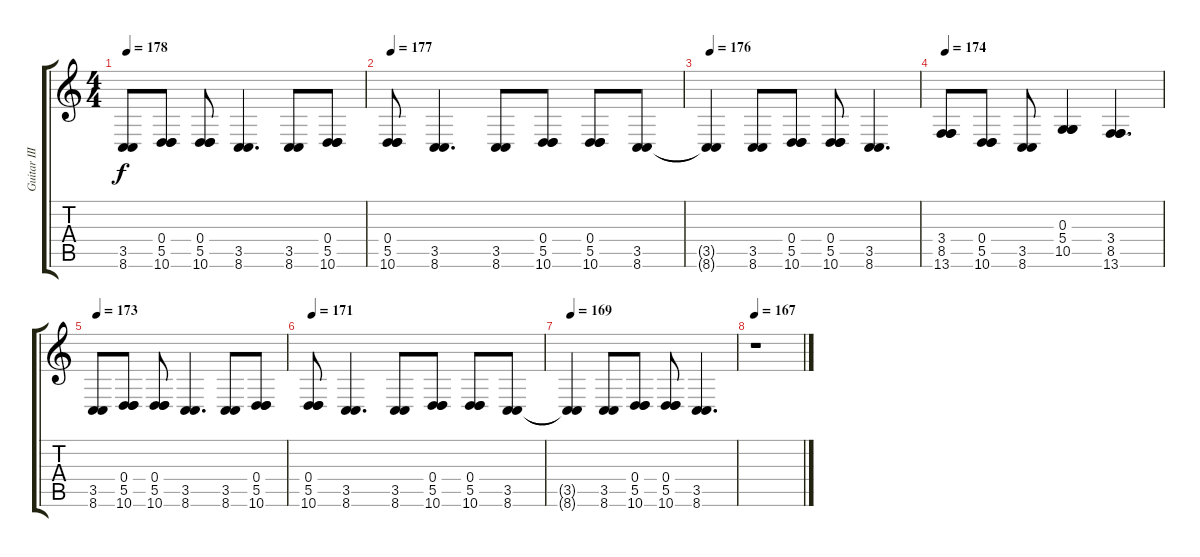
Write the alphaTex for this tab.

\track ("Guitar III" "Guitar III") {instrument lead5charang}
\staff {score tabs}
\tuning (E4 B3 G3 D3 A2 E2) {hide}
\ts (4 4)
\tempo 178
\clef g2
\ks c
(3.5 8.6).8{dy f} (0.4 5.5 10.6).8 (0.4 5.5 10.6).8 (3.5 8.6).4{d} (3.5 8.6).8 (0.4 5.5 10.6).8 |
\tempo 177
(0.4 5.5 10.6).8 (3.5 8.6).4{d} (3.5 8.6).8 (0.4 5.5 10.6).8 (0.4 5.5 10.6).8 (3.5 8.6).8 |
\tempo 176
(3.5{t} 8.6{t}).4 (3.5 8.6).8 (0.4 5.5 10.6).8 (0.4 5.5 10.6).8 (3.5 8.6).4{d} |
\tempo 174
(3.4 8.5 13.6).8 (0.4 5.5 10.6).8 (3.5 8.6).8 (0.3 5.4 10.5).4 (3.4 8.5 13.6).4{d} |
\tempo 173
(3.5 8.6).8 (0.4 5.5 10.6).8 (0.4 5.5 10.6).8 (3.5 8.6).4{d} (3.5 8.6).8 (0.4 5.5 10.6).8 |
\tempo 171
(0.4 5.5 10.6).8 (3.5 8.6).4{d} (3.5 8.6).8 (0.4 5.5 10.6).8 (0.4 5.5 10.6).8 (3.5 8.6).8 |
\tempo 169
(3.5{t} 8.6{t}).4 (3.5 8.6).8 (0.4 5.5 10.6).8 (0.4 5.5 10.6).8 (3.5 8.6).4{d} |
\tempo 167
r.1
